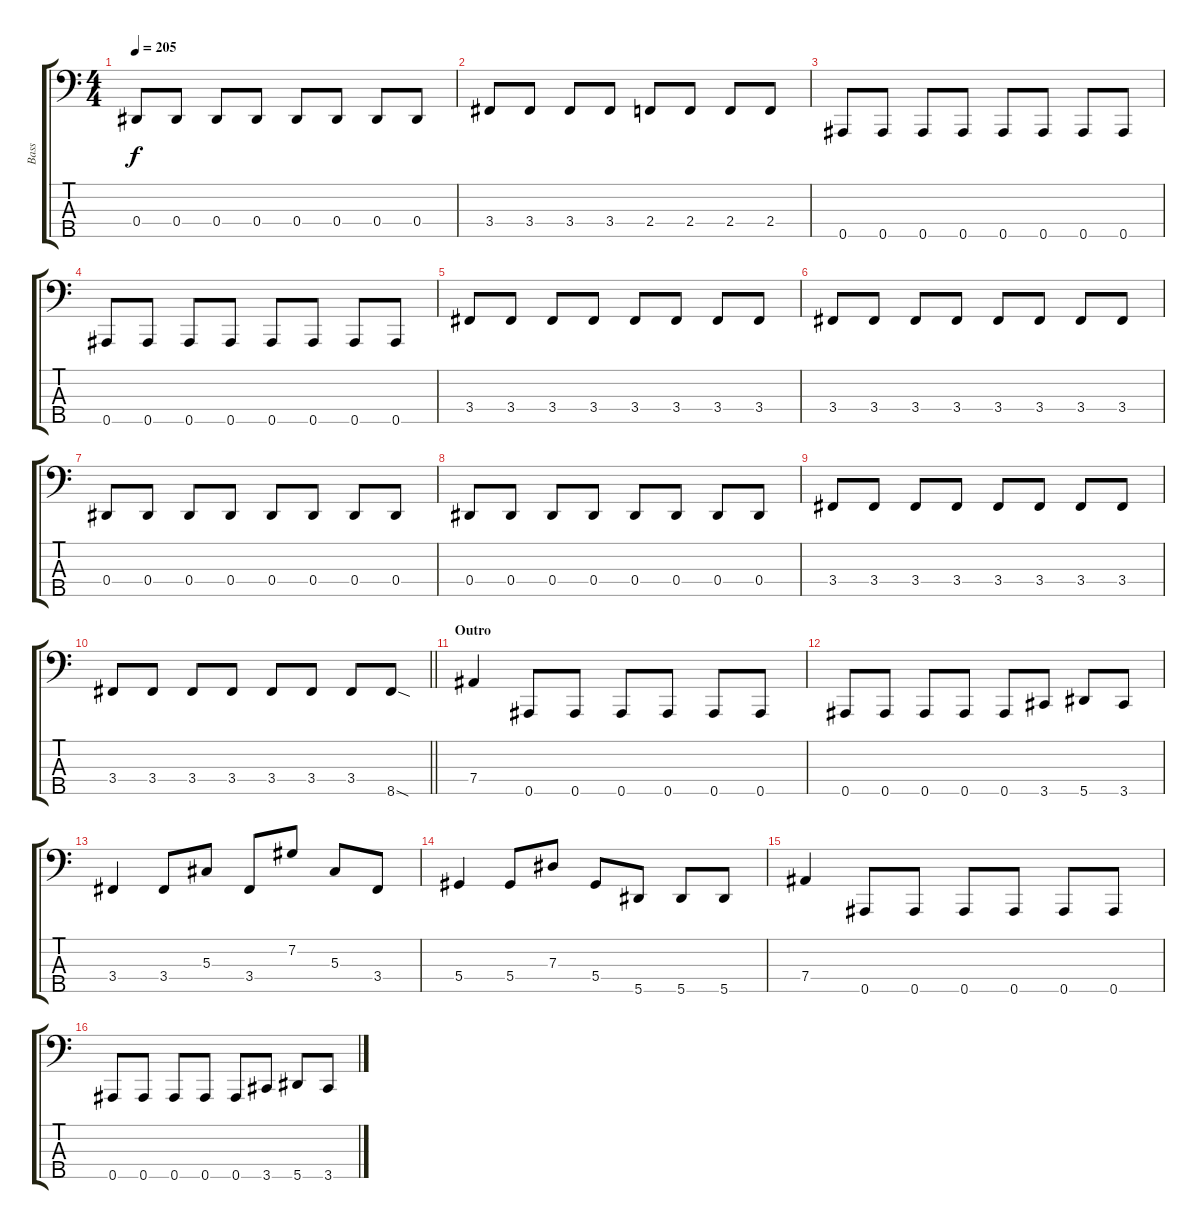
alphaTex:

\track ("Bass" "Bass") {instrument electricbassfinger}
\staff {score tabs}
\tuning (Gb2 Db2 Ab1 Eb1 Bb0) {hide}
\ts (4 4)
\tempo 205
\clef f4
\ks c
0.4.8{dy f} 0.4.8 0.4.8 0.4.8 0.4.8 0.4.8 0.4.8 0.4.8 |
3.4.8 3.4.8 3.4.8 3.4.8 2.4.8 2.4.8 2.4.8 2.4.8 |
0.5.8 0.5.8 0.5.8 0.5.8 0.5.8 0.5.8 0.5.8 0.5.8 |
0.5.8 0.5.8 0.5.8 0.5.8 0.5.8 0.5.8 0.5.8 0.5.8 |
3.4.8 3.4.8 3.4.8 3.4.8 3.4.8 3.4.8 3.4.8 3.4.8 |
3.4.8 3.4.8 3.4.8 3.4.8 3.4.8 3.4.8 3.4.8 3.4.8 |
0.4.8 0.4.8 0.4.8 0.4.8 0.4.8 0.4.8 0.4.8 0.4.8 |
0.4.8 0.4.8 0.4.8 0.4.8 0.4.8 0.4.8 0.4.8 0.4.8 |
3.4.8 3.4.8 3.4.8 3.4.8 3.4.8 3.4.8 3.4.8 3.4.8 |
\barLineRight lightlight
3.4.8 3.4.8 3.4.8 3.4.8 3.4.8 3.4.8 3.4.8 8.5{sod}.8 |
\section ("" "Outro")
7.4.4 0.5.8 0.5.8 0.5.8 0.5.8 0.5.8 0.5.8 |
0.5.8 0.5.8 0.5.8 0.5.8 0.5.8 3.5.8 5.5.8 3.5.8 |
3.4.4 3.4.8 5.3.8 3.4.8 7.2.8 5.3.8 3.4.8 |
5.4.4 5.4.8 7.3.8 5.4.8 5.5.8 5.5.8 5.5.8 |
7.4.4 0.5.8 0.5.8 0.5.8 0.5.8 0.5.8 0.5.8 |
0.5.8 0.5.8 0.5.8 0.5.8 0.5.8 3.5.8 5.5.8 3.5.8
